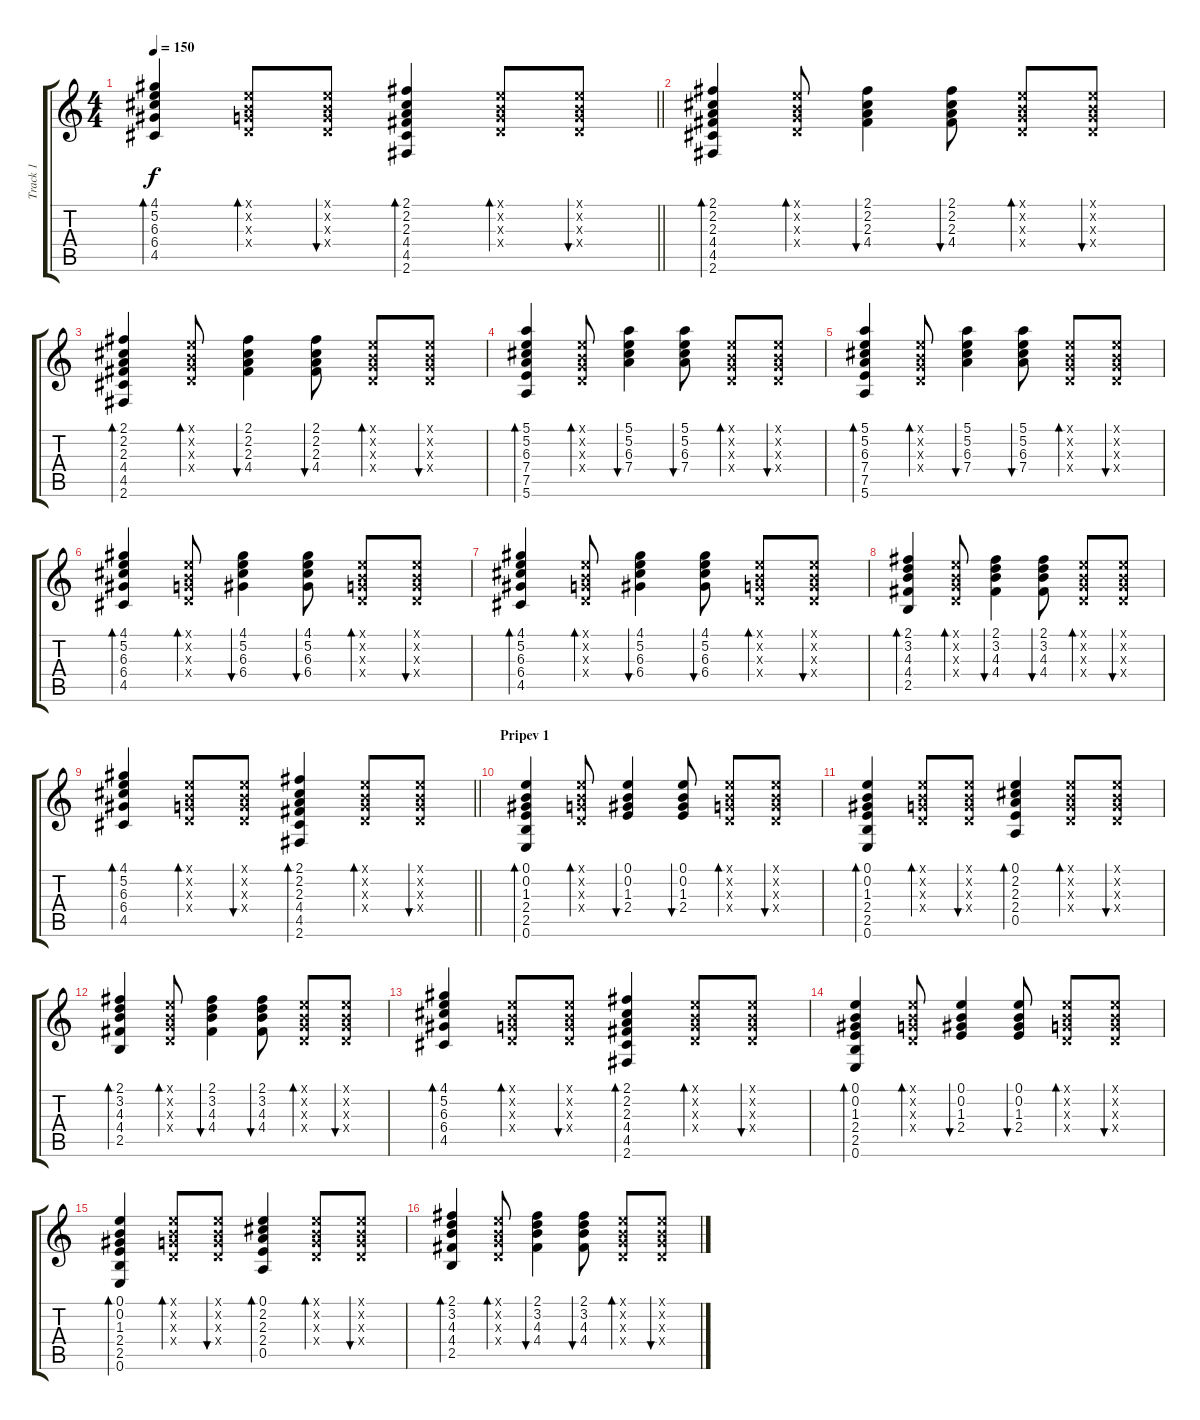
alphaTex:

\track ("Track 1" "Track 1") {instrument acousticguitarsteel}
\staff {score tabs}
\tuning (E4 B3 G3 D3 A2 E2) {hide}
\ts (4 4)
\tempo 150
\clef g2
\barLineRight lightlight
\ks c
(4.1 5.2 6.3 6.4 4.5).4{bd 60 dy f} (0.1{x} 0.2{x} 0.3{x} 0.4{x}).8{bd 60} (0.1{x} 0.2{x} 0.3{x} 0.4{x}).8{bu 60} (2.1 2.2 2.3 4.4 4.5 2.6).4{bd 60} (0.1{x} 0.2{x} 0.3{x} 0.4{x}).8{bd 60} (0.1{x} 0.2{x} 0.3{x} 0.4{x}).8{bu 60} |
(2.1 2.2 2.3 4.4 4.5 2.6).4{bd 60} (0.1{x} 0.2{x} 0.3{x} 0.4{x}).8{bd 60} (2.1 2.2 2.3 4.4).4{bu 60} (2.1 2.2 2.3 4.4).8{bu 60} (0.1{x} 0.2{x} 0.3{x} 0.4{x}).8{bd 60} (0.1{x} 0.2{x} 0.3{x} 0.4{x}).8{bu 60} |
(2.1 2.2 2.3 4.4 4.5 2.6).4{bd 60} (0.1{x} 0.2{x} 0.3{x} 0.4{x}).8{bd 60} (2.1 2.2 2.3 4.4).4{bu 60} (2.1 2.2 2.3 4.4).8{bu 60} (0.1{x} 0.2{x} 0.3{x} 0.4{x}).8{bd 60} (0.1{x} 0.2{x} 0.3{x} 0.4{x}).8{bu 60} |
(5.1 5.2 6.3 7.4 7.5 5.6).4{bd 60} (0.1{x} 0.2{x} 0.3{x} 0.4{x}).8{bd 60} (5.1 5.2 6.3 7.4).4{bu 60} (5.1 5.2 6.3 7.4).8{bu 60} (0.1{x} 0.2{x} 0.3{x} 0.4{x}).8{bd 60} (0.1{x} 0.2{x} 0.3{x} 0.4{x}).8{bu 60} |
(5.1 5.2 6.3 7.4 7.5 5.6).4{bd 60} (0.1{x} 0.2{x} 0.3{x} 0.4{x}).8{bd 60} (5.1 5.2 6.3 7.4).4{bu 60} (5.1 5.2 6.3 7.4).8{bu 60} (0.1{x} 0.2{x} 0.3{x} 0.4{x}).8{bd 60} (0.1{x} 0.2{x} 0.3{x} 0.4{x}).8{bu 60} |
(4.1 5.2 6.3 6.4 4.5).4{bd 60} (0.1{x} 0.2{x} 0.3{x} 0.4{x}).8{bd 60} (4.1 5.2 6.3 6.4).4{bu 60} (4.1 5.2 6.3 6.4).8{bu 60} (0.1{x} 0.2{x} 0.3{x} 0.4{x}).8{bd 60} (0.1{x} 0.2{x} 0.3{x} 0.4{x}).8{bu 60} |
(4.1 5.2 6.3 6.4 4.5).4{bd 60} (0.1{x} 0.2{x} 0.3{x} 0.4{x}).8{bd 60} (4.1 5.2 6.3 6.4).4{bu 60} (4.1 5.2 6.3 6.4).8{bu 60} (0.1{x} 0.2{x} 0.3{x} 0.4{x}).8{bd 60} (0.1{x} 0.2{x} 0.3{x} 0.4{x}).8{bu 60} |
(2.1 3.2 4.3 4.4 2.5).4{bd 60} (0.1{x} 0.2{x} 0.3{x} 0.4{x}).8{bd 60} (2.1 3.2 4.3 4.4).4{bu 60} (2.1 3.2 4.3 4.4).8{bu 60} (0.1{x} 0.2{x} 0.3{x} 0.4{x}).8{bd 60} (0.1{x} 0.2{x} 0.3{x} 0.4{x}).8{bu 60} |
\barLineRight lightlight
(4.1 5.2 6.3 6.4 4.5).4{bd 60} (0.1{x} 0.2{x} 0.3{x} 0.4{x}).8{bd 60} (0.1{x} 0.2{x} 0.3{x} 0.4{x}).8{bu 60} (2.1 2.2 2.3 4.4 4.5 2.6).4{bd 60} (0.1{x} 0.2{x} 0.3{x} 0.4{x}).8{bd 60} (0.1{x} 0.2{x} 0.3{x} 0.4{x}).8{bu 60} |
\section ("" "Pripev 1")
(0.1 0.2 1.3 2.4 2.5 0.6).4{bd 60} (0.1{x} 0.2{x} 0.3{x} 0.4{x}).8{bd 60} (0.1 0.2 1.3 2.4).4{bu 60} (0.1 0.2 1.3 2.4).8{bu 60} (0.1{x} 0.2{x} 0.3{x} 0.4{x}).8{bd 60} (0.1{x} 0.2{x} 0.3{x} 0.4{x}).8{bu 60} |
(0.1 0.2 1.3 2.4 2.5 0.6).4{bd 60} (0.1{x} 0.2{x} 0.3{x} 0.4{x}).8{bd 60} (0.1{x} 0.2{x} 0.3{x} 0.4{x}).8{bu 60} (0.1 2.2 2.3 2.4 0.5).4{bd 60} (0.1{x} 0.2{x} 0.3{x} 0.4{x}).8{bd 60} (0.1{x} 0.2{x} 0.3{x} 0.4{x}).8{bu 60} |
(2.1 3.2 4.3 4.4 2.5).4{bd 60} (0.1{x} 0.2{x} 0.3{x} 0.4{x}).8{bd 60} (2.1 3.2 4.3 4.4).4{bu 60} (2.1 3.2 4.3 4.4).8{bu 60} (0.1{x} 0.2{x} 0.3{x} 0.4{x}).8{bd 60} (0.1{x} 0.2{x} 0.3{x} 0.4{x}).8{bu 60} |
(4.1 5.2 6.3 6.4 4.5).4{bd 60} (0.1{x} 0.2{x} 0.3{x} 0.4{x}).8{bd 60} (0.1{x} 0.2{x} 0.3{x} 0.4{x}).8{bu 60} (2.1 2.2 2.3 4.4 4.5 2.6).4{bd 60} (0.1{x} 0.2{x} 0.3{x} 0.4{x}).8{bd 60} (0.1{x} 0.2{x} 0.3{x} 0.4{x}).8{bu 60} |
(0.1 0.2 1.3 2.4 2.5 0.6).4{bd 60} (0.1{x} 0.2{x} 0.3{x} 0.4{x}).8{bd 60} (0.1 0.2 1.3 2.4).4{bu 60} (0.1 0.2 1.3 2.4).8{bu 60} (0.1{x} 0.2{x} 0.3{x} 0.4{x}).8{bd 60} (0.1{x} 0.2{x} 0.3{x} 0.4{x}).8{bu 60} |
(0.1 0.2 1.3 2.4 2.5 0.6).4{bd 60} (0.1{x} 0.2{x} 0.3{x} 0.4{x}).8{bd 60} (0.1{x} 0.2{x} 0.3{x} 0.4{x}).8{bu 60} (0.1 2.2 2.3 2.4 0.5).4{bd 60} (0.1{x} 0.2{x} 0.3{x} 0.4{x}).8{bd 60} (0.1{x} 0.2{x} 0.3{x} 0.4{x}).8{bu 60} |
(2.1 3.2 4.3 4.4 2.5).4{bd 60} (0.1{x} 0.2{x} 0.3{x} 0.4{x}).8{bd 60} (2.1 3.2 4.3 4.4).4{bu 60} (2.1 3.2 4.3 4.4).8{bu 60} (0.1{x} 0.2{x} 0.3{x} 0.4{x}).8{bd 60} (0.1{x} 0.2{x} 0.3{x} 0.4{x}).8{bu 60}
